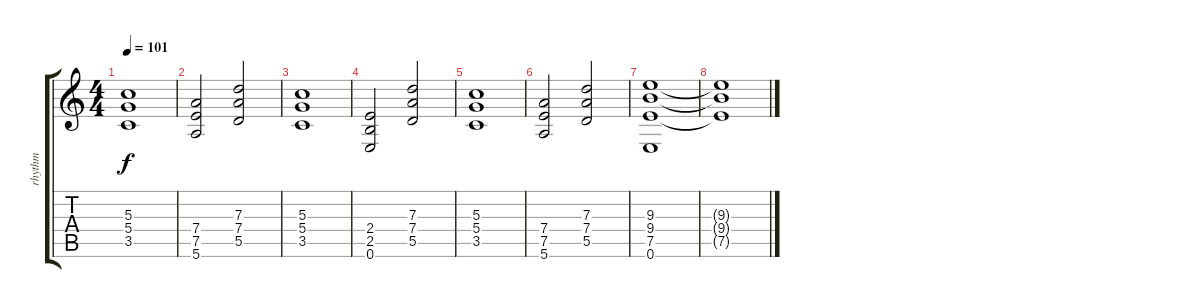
\track ("rhythm" "rhythm") {instrument distortionguitar}
\staff {score tabs}
\tuning (E4 B3 G3 D3 A2 E2) {hide}
\ts (4 4)
\tempo 101
\clef g2
\ks c
(5.3 5.4 3.5).1{dy f} |
(7.4 7.5 5.6).2 (7.3 7.4 5.5).2 |
(5.3 5.4 3.5).1 |
(2.4 2.5 0.6).2 (7.3 7.4 5.5).2 |
(5.3 5.4 3.5).1 |
(7.4 7.5 5.6).2 (7.3 7.4 5.5).2 |
(9.3 9.4 7.5 0.6).1 |
(9.3{t} 9.4{t} 7.5{t}).1
